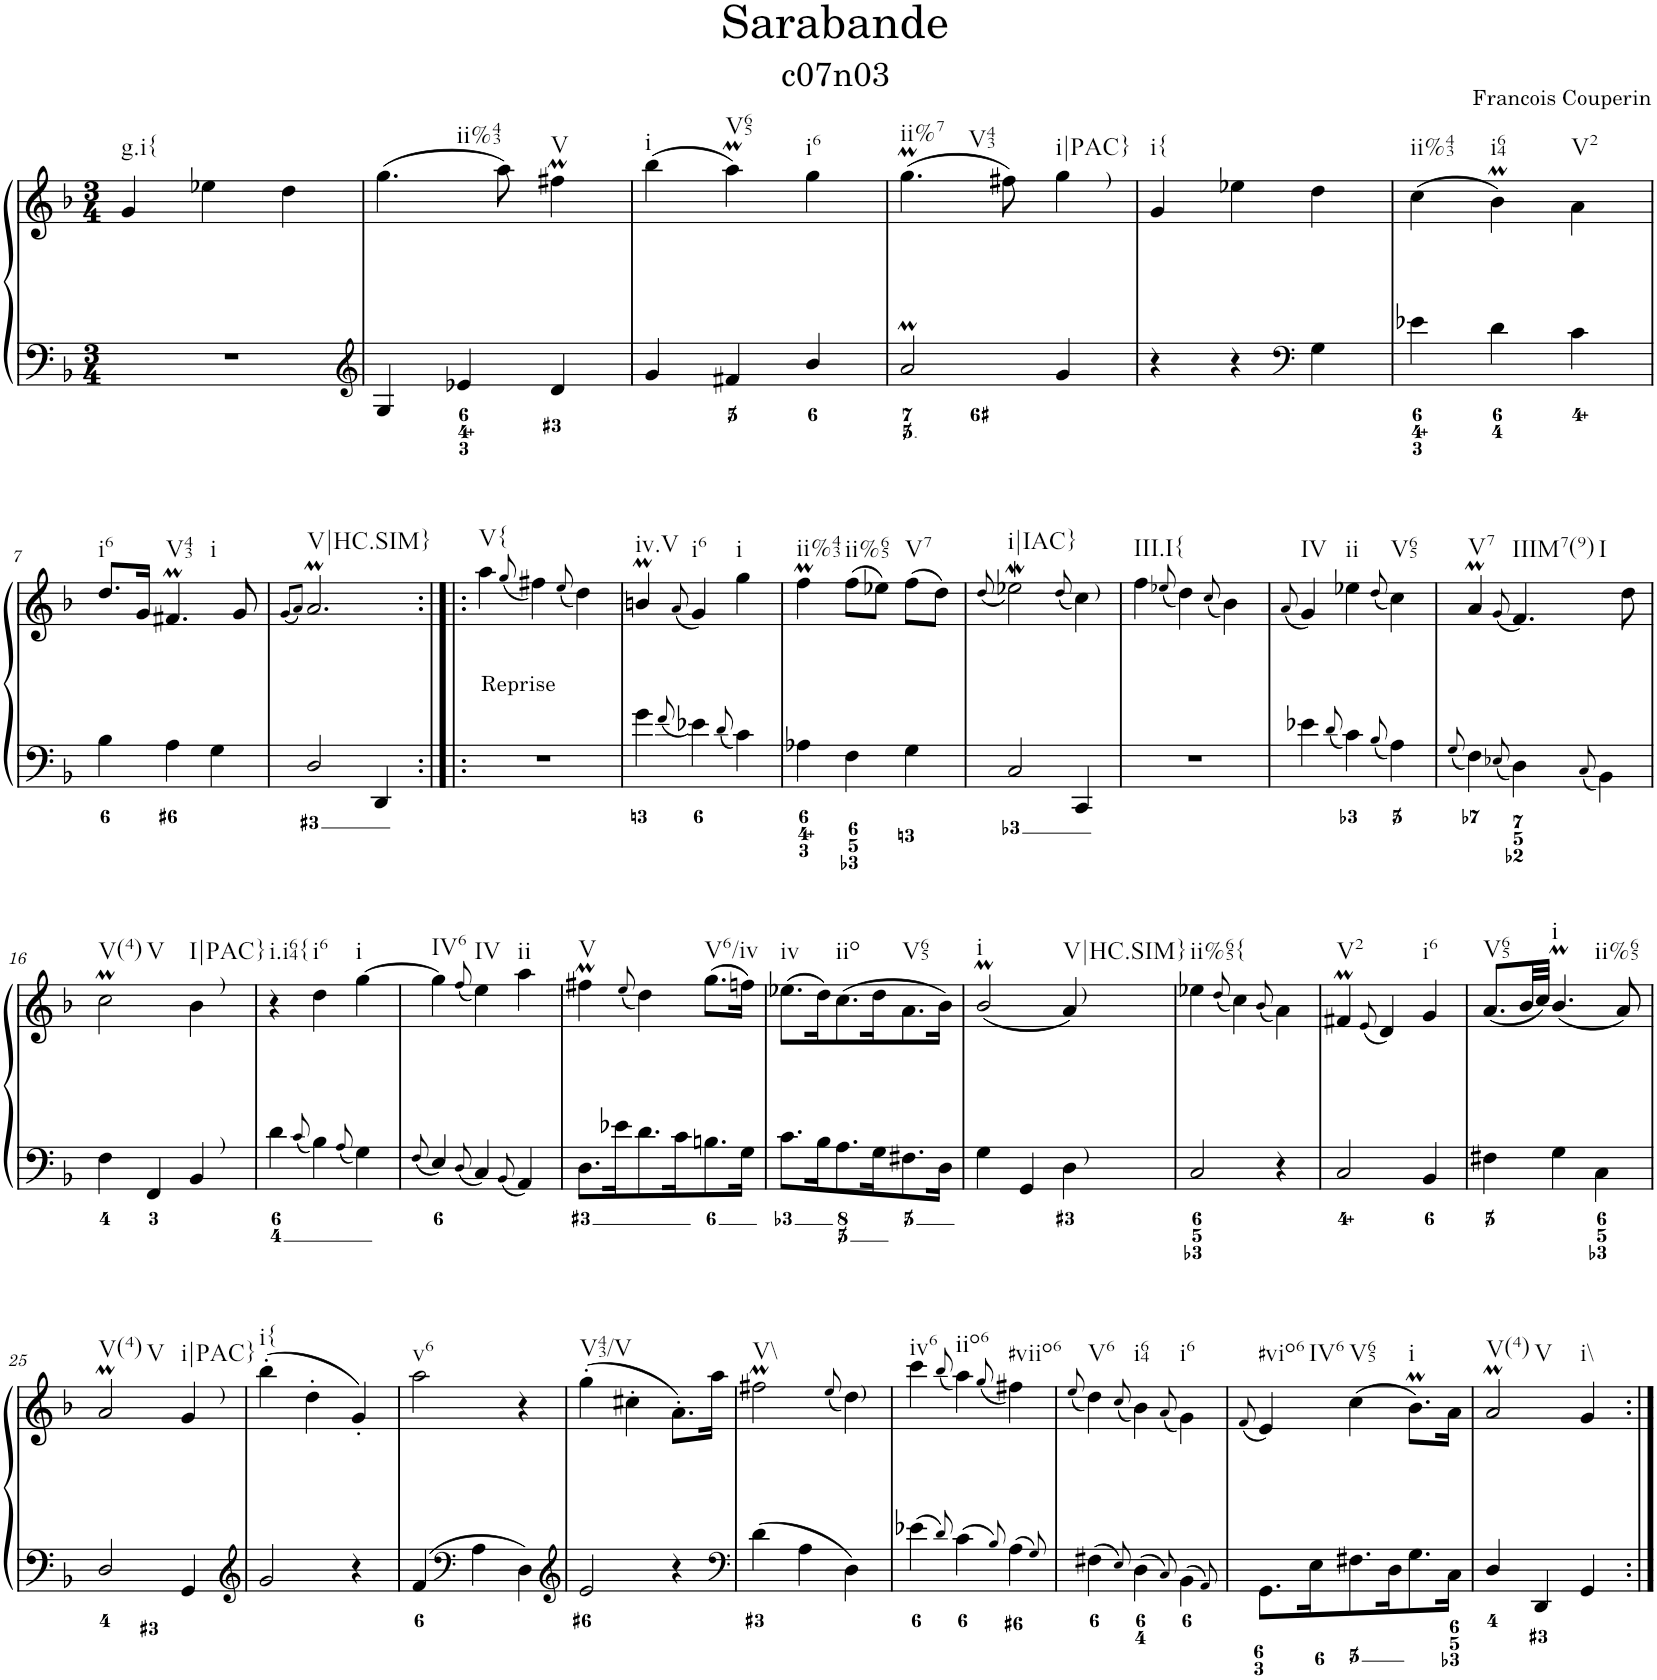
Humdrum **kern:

**kern	**kern
*part1	*part1
*staff2	*staff1
*I"Piano	*
*I'Pno.	*
*clefF4	*clefG2
*k[b-]	*k[b-]
*M3/4	*M3/4
=1	=1
!	!LO:TX:b:t=g.i{
2.r	4g/
.	4ee-X\
.	4dd\
=2	=2
*clefG2	*
!	!LO:TX:b:t=ii%43
4G/	(4.gg\
4e-X/	.
.	8aa\)
!	!LO:TX:b:t=V
4d/	4ff#Xm\
=3	=3
!	!LO:TX:b:t=i
4g/	(4bb-\
!	!LO:TX:b:t=V65
4f#X/	4aam\)
!	!LO:TX:b:t=i6
4b-/	4gg\
=4	=4
!	!LO:TX:b:t=ii%7
!	!LO:TX:b:t=V43
2am/	(4.ggM\
.	8ff#X\)
!	!LO:TX:a:t=)
!	!LO:TX:b:t=i|PAC}
4g/	4gg\
=5	=5
!	!LO:TX:b:t=i{
4r	4g/
4r	4ee-X\
*clefF4	*
4G\	4dd\
=6	=6
!	!LO:TX:b:t=ii%43
4e-X\	(4cc\
!	!LO:TX:b:t=i64
4d\	4b-M\)
!	!LO:TX:b:t=V2
4c\	4a\
!!LO:LB:g=z
=7	=7
!	!LO:TX:b:t=i6
4B-\	8.dd/L
.	16g/Jk
!	!LO:TX:b:t=V43
!	!LO:TX:b:t=i
4A\	4.f#Xm/
4G\	.
.	8g/
=8	=8
.	(8qg/L
.	8qa/J)
!	!LO:TX:b:t=V|HC.SIM}
2D/	2.am/
4DD/	.
=9:|!|:	=9:|!|:
!	!LO:TX:b:t=V{
!LO:TX:a:t=Reprise	!
2.r	4aa\
.	(8qgg/
.	4ff#X\)
.	(8qee/
.	4dd\)
=10	=10
!	!LO:TX:b:t=iv.V
4g\	4bnm/
8qf/	(8qa/
!	!LO:TX:b:t=i6
4e-X\	4g/)
8qd/	.
!	!LO:TX:b:t=i
4c\	4gg\
=11	=11
!	!LO:TX:b:t=ii%43
4A-X\	4ffM\
!	!LO:TX:b:t=ii%65
4F\	(8ff\L
.	8ee-X\J)
!	!LO:TX:b:t=V7
4G\	(8ff\L
.	8dd\J)
=12	=12
.	(8qdd/
!	!LO:TX:b:t=i|IAC}
2C/	2ee-Xw\)
.	(8qdd/
!	!LO:TX:a:t=)
4CC/	4cc\)
=13	=13
!	!LO:TX:b:t=III.I{
2.r	4ff\
.	(8qee-X/
.	4dd\)
.	(8qcc/
.	4b-\)
=14	=14
.	(8qa/
!	!LO:TX:b:t=IV
4e-X\	4g/)
8qd/	.
!	!LO:TX:b:t=ii
4c\	4ee-X\
8qB-/	(8qdd/
!	!LO:TX:b:t=V65
4A\	4cc\)
=15	=15
8qG/	.
!	!LO:TX:b:t=V7
4F\	4am/
8qE-X/	(8qg/
!	!LO:TX:b:t=IIIM7(9)
!	!LO:TX:b:t=I
4D\	4.f/)
8qC/	.
4BB-\	.
.	8dd\
!!LO:LB:g=z
=16	=16
!	!LO:TX:b:t=V(4)
!	!LO:TX:b:t=V
4F\	2ccM\
4FF/	.
!	!LO:TX:a:t=)
!	!LO:TX:b:t=I|PAC}
!LO:TX:a:t=)	!
4BB-/	4b-\
=17	=17
!	!LO:TX:b:t=i.i64{
4d\	4r
8qc/	.
!	!LO:TX:b:t=i6
4B-\	4dd\
8qA/	.
!	!LO:TX:b:t=i
4G\	[4gg\
=18	=18
8qF/	.
!	!LO:TX:b:t=IV6
4E/	4gg\]
8qD/	(8qff/
!	!LO:TX:b:t=IV
4C/	4ee\)
8qBB-/	.
!	!LO:TX:b:t=ii
4AA/	4aa\
=19	=19
!	!LO:TX:b:t=V
8.D\L	4ff#Xm\
16e-X\K	.
.	(8qee/
8.d\	4dd\)
16c\K	.
!	!LO:TX:b:t=V6/iv
8.Bn\	(8.gg\L
16G\Jk	16ffn\Jk)
=20	=20
!	!LO:TX:b:t=iv
8.c\L	(8.ee-X\L
16B-\K	16dd\K)
!	!LO:TX:b:t=iio
8.A\	(8.cc\
16G\K	16dd\K
!	!LO:TX:b:t=V65
8.F#X\	8.a\
16D\Jk	16b-\Jk)
=21	=21
!	!LO:TX:b:t=i
4G\	(2b-M/
4GG/	.
!	!LO:TX:a:t=)
!	!LO:TX:b:t=V|HC.SIM}
!LO:TX:a:t=)	!
4D\	4a/)
=22	=22
!	!LO:TX:b:t=ii%65{
2C/	4ee-X\
.	(8qdd/
.	4cc\)
.	(8qb-/
4r	4a\)
=23	=23
!	!LO:TX:b:t=V2
2C/	4f#Xm/
.	(8qe/
.	4d/)
!	!LO:TX:b:t=i6
4BB-/	4g/
=24	=24
!	!LO:TX:b:t=V65
4F#X\	(8.a/L
.	32b-/LL
.	32cc/JJJ)
!	!LO:TX:b:t=i
!	!LO:TX:b:t=ii%65
4G\	(4.b-M/
4C\	.
.	8a/)
!!LO:LB:g=z
=25	=25
!	!LO:TX:b:t=V(4)
!	!LO:TX:b:t=V
2D/	2am/
!	!LO:TX:a:t=)
!	!LO:TX:b:t=i|PAC}
4GG/	4g/
=26	=26
*clefG2	*
!	!LO:TX:b:t=i{
2g/	(4bb-'\
.	4dd'\
4r	4g'/)
=27	=27
!	!LO:TX:b:t=v6
4f/	2aa\
*clefF4	*
4A\	.
4D\	4r
=28	=28
*clefG2	*
!	!LO:TX:b:t=V43/V
2e/	(4gg'\
.	4cc#X'\
4r	8.a'\L)
.	16aa\Jk
=29	=29
*clefF4	*
!	!LO:TX:b:t=V\\
4d\	2ff#Xm\
4A\	.
.	(8qee/
!	!LO:TX:a:t=)
4D\	4dd\)
=30	=30
!	!LO:TX:b:t=iv6
4e-X\	4ccc\
8qd/	(8qbb-/
!	!LO:TX:b:t=iio6
4c\	4aa\)
8qB-/	(8qgg/
!	!LO:TX:b:t=#viio6
4A\	4ff#X\)
8qG/	.
=31	=31
.	(8qee/
!	!LO:TX:b:t=V6
4F#X\	4dd\)
8qE/	(8qcc/
!	!LO:TX:b:t=i64
4D\	4b-\)
8qC/	(8qa/
!	!LO:TX:b:t=i6
4BB-\	4g\)
8qAA/	.
=32	=32
.	(8qf/
!	!LO:TX:b:t=#vio6
!	!LO:TX:b:t=IV6
8.GG\L	4e/)
16E\K	.
!	!LO:TX:b:t=V65
8.F#X\	(4cc\
16D\K	.
!	!LO:TX:b:t=i
8.G\	8.b-M\L)
16C\Jk	16a\Jk
=33	=33
!	!LO:TX:b:t=V(4)
!	!LO:TX:b:t=V
4D/	2am/
4DD/	.
!	!LO:TX:b:t=i\\
4GG/	4g/
=:|!	=:|!
*-	*-
